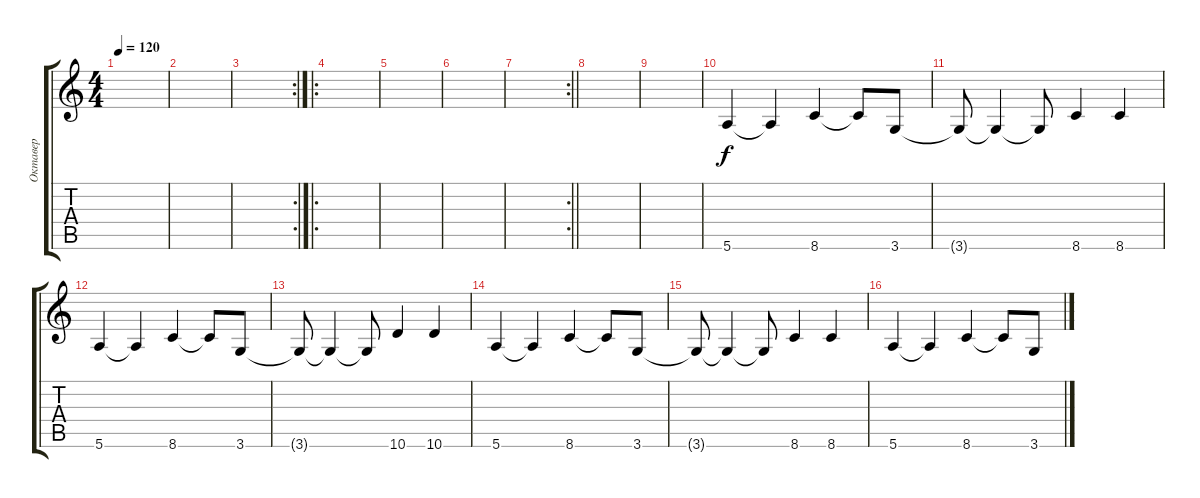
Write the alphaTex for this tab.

\track ("Октавер" "Октавер") {instrument electricguitarjazz}
\staff {score tabs}
\tuning (E4 B3 G3 D3 A2 E2) {hide}
\ts (4 4)
\tempo 120
\clef g2
\ks c
|
|
\rc 2
|
\ro
|
|
|
\rc 2
\barLineRight lightlight
|
|
|
5.6.4 5.6{t}.4 8.6.4 8.6{t}.8 3.6.8 |
3.6{t}.8 3.6{t}.4 3.6{t}.8 8.6.4 8.6.4 |
5.6.4 5.6{t}.4 8.6.4 8.6{t}.8 3.6.8 |
3.6{t}.8 3.6{t}.4 3.6{t}.8 10.6.4 10.6.4 |
5.6.4 5.6{t}.4 8.6.4 8.6{t}.8 3.6.8 |
3.6{t}.8 3.6{t}.4 3.6{t}.8 8.6.4 8.6.4 |
5.6.4 5.6{t}.4 8.6.4 8.6{t}.8 3.6.8
